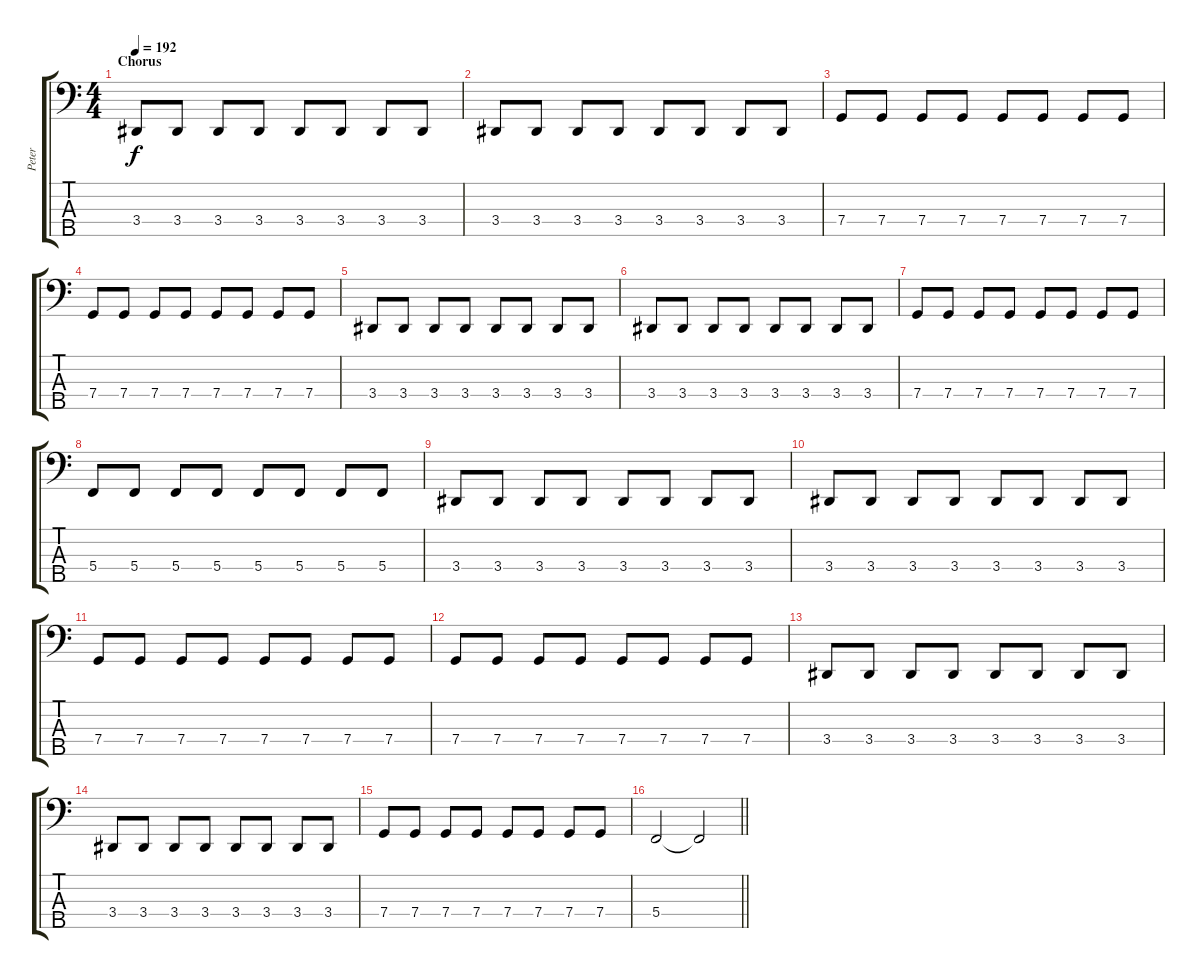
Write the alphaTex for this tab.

\track ("Peter" "Peter") {instrument electricbassfinger}
\staff {score tabs}
\tuning (Eb2 Bb1 F1 C1 G0) {hide}
\ts (4 4)
\section ("" "Chorus")
\tempo 192
\clef f4
\ks c
3.4.8{dy f} 3.4.8 3.4.8 3.4.8 3.4.8 3.4.8 3.4.8 3.4.8 |
3.4.8 3.4.8 3.4.8 3.4.8 3.4.8 3.4.8 3.4.8 3.4.8 |
7.4.8 7.4.8 7.4.8 7.4.8 7.4.8 7.4.8 7.4.8 7.4.8 |
7.4.8 7.4.8 7.4.8 7.4.8 7.4.8 7.4.8 7.4.8 7.4.8 |
3.4.8 3.4.8 3.4.8 3.4.8 3.4.8 3.4.8 3.4.8 3.4.8 |
3.4.8 3.4.8 3.4.8 3.4.8 3.4.8 3.4.8 3.4.8 3.4.8 |
7.4.8 7.4.8 7.4.8 7.4.8 7.4.8 7.4.8 7.4.8 7.4.8 |
5.4.8 5.4.8 5.4.8 5.4.8 5.4.8 5.4.8 5.4.8 5.4.8 |
3.4.8 3.4.8 3.4.8 3.4.8 3.4.8 3.4.8 3.4.8 3.4.8 |
3.4.8 3.4.8 3.4.8 3.4.8 3.4.8 3.4.8 3.4.8 3.4.8 |
7.4.8 7.4.8 7.4.8 7.4.8 7.4.8 7.4.8 7.4.8 7.4.8 |
7.4.8 7.4.8 7.4.8 7.4.8 7.4.8 7.4.8 7.4.8 7.4.8 |
3.4.8 3.4.8 3.4.8 3.4.8 3.4.8 3.4.8 3.4.8 3.4.8 |
3.4.8 3.4.8 3.4.8 3.4.8 3.4.8 3.4.8 3.4.8 3.4.8 |
7.4.8 7.4.8 7.4.8 7.4.8 7.4.8 7.4.8 7.4.8 7.4.8 |
\barLineRight lightlight
5.4.2 5.4{t}.2
